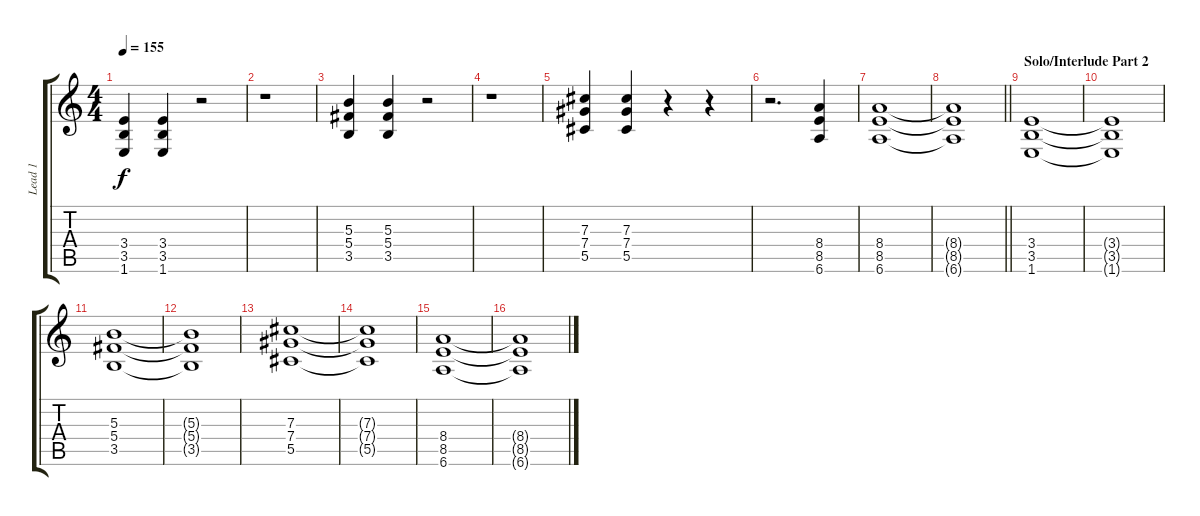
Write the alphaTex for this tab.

\track ("Lead 1" "Lead 1") {instrument distortionguitar}
\staff {score tabs}
\tuning (Eb4 Bb3 Gb3 Db3 Ab2 Eb2) {hide}
\ts (4 4)
\tempo 155
\clef g2
\ks c
(3.4 3.5 1.6).4{dy f} (3.4 3.5 1.6).4 r.2 |
r.1 |
(5.3 5.4 3.5).4 (5.3 5.4 3.5).4 r.2 |
r.1 |
(7.3 7.4 5.5).4 (7.3 7.4 5.5).4 r.4 r.4 |
r.2{d} (8.4 8.5 6.6).4 |
(8.4 8.5 6.6).1 |
\barLineRight lightlight
(8.4{t} 8.5{t} 6.6{t}).1 |
\section ("" "Solo/Interlude Part 2")
(3.4 3.5 1.6).1 |
(3.4{t} 3.5{t} 1.6{t}).1 |
(5.3 5.4 3.5).1 |
(5.3{t} 5.4{t} 3.5{t}).1 |
(7.3 7.4 5.5).1 |
(7.3{t} 7.4{t} 5.5{t}).1 |
(8.4 8.5 6.6).1 |
(8.4{t} 8.5{t} 6.6{t}).1
